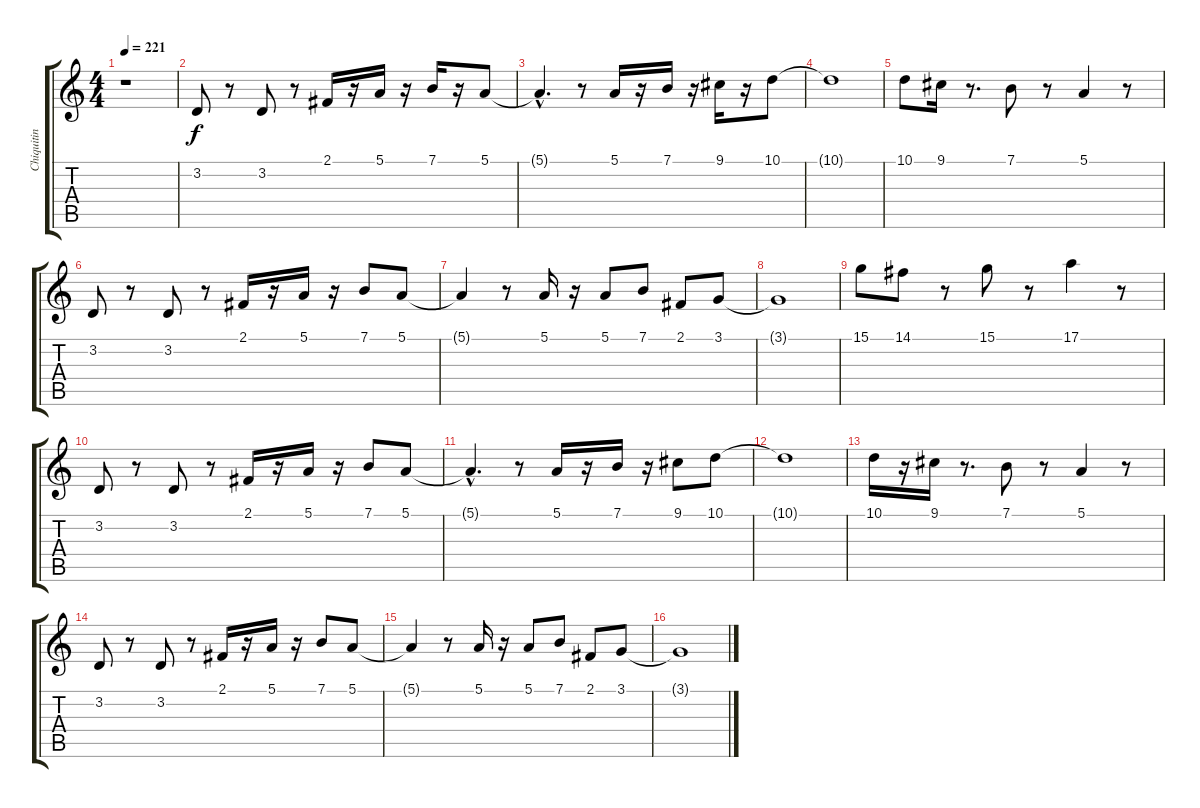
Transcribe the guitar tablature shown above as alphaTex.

\track ("Chiquitin" "Chiquitin") {instrument trumpet}
\staff {score tabs}
\tuning (E4 B3 G3 D3 A2 E2) {hide}
\ts (4 4)
\tempo 221
\clef g2
\ks c
r.1{dy f} |
3.2.8 r.8 3.2.8 r.8 2.1.16 r.16 5.1.16 r.16 7.1.16 r.16 5.1.8 |
5.1{hac t}.4{d} r.8 5.1.16 r.16 7.1.16 r.16 9.1.16 r.16 10.1.8 |
10.1{t}.1 |
10.1.8 9.1.16 r.8{d} 7.1.8 r.8 5.1.4 r.8 |
3.2.8 r.8 3.2.8 r.8 2.1.16 r.16 5.1.16 r.16 7.1.8 5.1.8 |
5.1{t}.4 r.8 5.1.16 r.16 5.1.8 7.1.8 2.1.8 3.1.8 |
3.1{t}.1 |
15.1.8 14.1.8 r.8 15.1.8 r.8 17.1.4 r.8 |
3.2.8 r.8 3.2.8 r.8 2.1.16 r.16 5.1.16 r.16 7.1.8 5.1.8 |
5.1{hac t}.4{d} r.8 5.1.16 r.16 7.1.16 r.16 9.1.8 10.1.8 |
10.1{t}.1 |
10.1.16 r.16 9.1.16 r.8{d} 7.1.8 r.8 5.1.4 r.8 |
3.2.8 r.8 3.2.8 r.8 2.1.16 r.16 5.1.16 r.16 7.1.8 5.1.8 |
5.1{t}.4 r.8 5.1.16 r.16 5.1.8 7.1.8 2.1.8 3.1.8 |
3.1{t}.1
